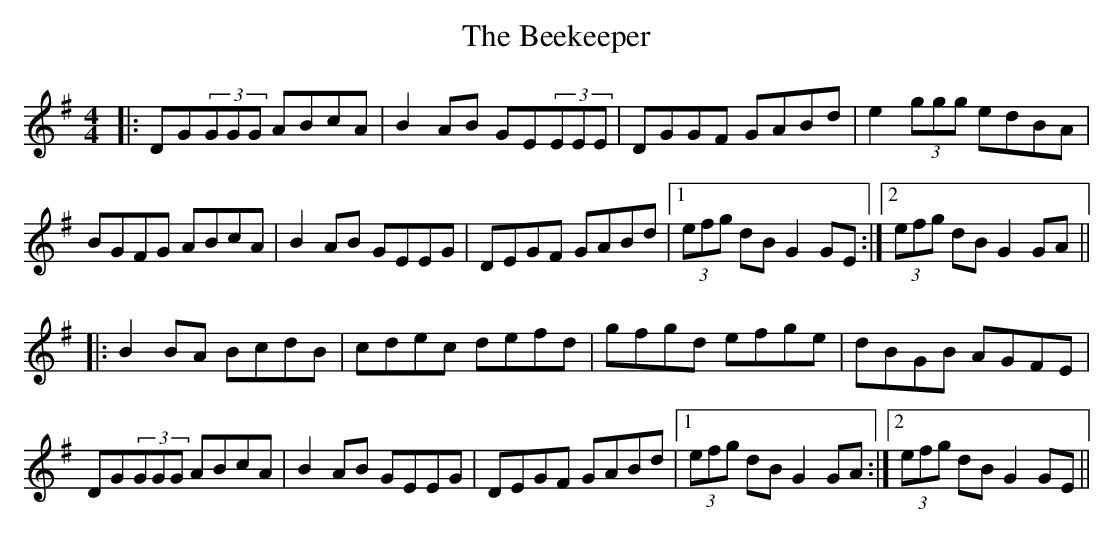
X:1
T: The Beekeeper
M: 4/4
L: 1/8
K: Gmaj
|:DG(3GGG ABcA|B2AB GE(3EEE|DGGF GABd|e2(3ggg edBA|
BGFG ABcA|B2AB GEEG|DEGF GABd|1 (3efg dB G2GE:|2 (3efg dBG2GA||
|:B2BA BcdB|cdec defd|gfgd efge|dBGB AGFE|
DG(3GGG ABcA|B2AB GEEG|DEGF GABd|1 (3efg dB G2GA:|2 (3efg dB G2GE||
